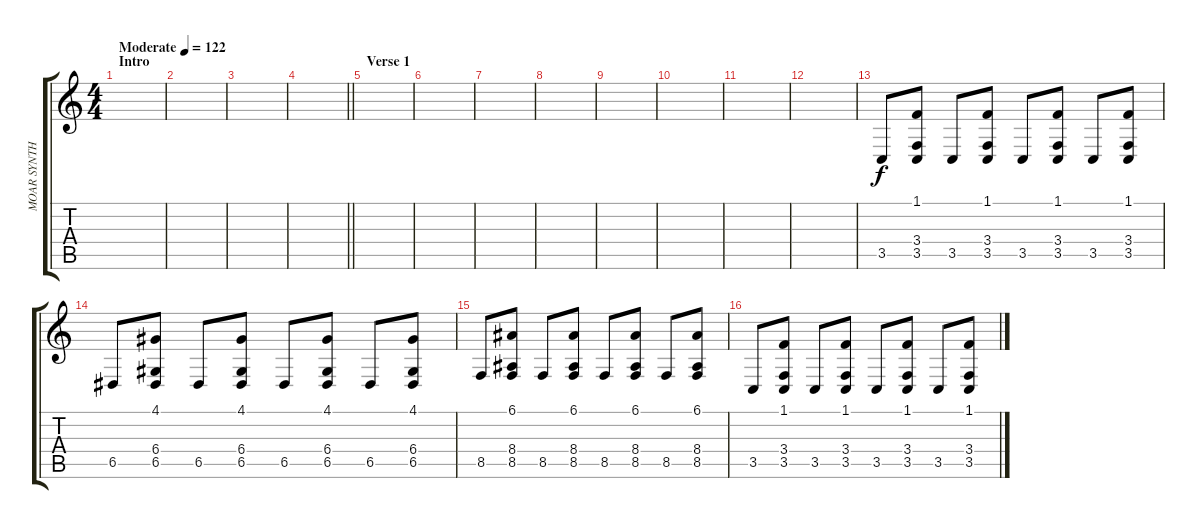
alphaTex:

\track ("MOAR SYNTH" "MOAR SYNTH") {instrument lead1square}
\staff {score tabs}
\tuning (E4 B3 G3 D3 A2 E2) {hide}
\ts (4 4)
\section ("" "Intro")
\tempo (122 "Moderate")
\clef g2
\ks c
|
|
|
\barLineRight lightlight
|
\section ("" "Verse 1")
|
|
|
|
|
|
|
|
3.5.8 (1.1 3.4 3.5).8 3.5.8 (1.1 3.4 3.5).8 3.5.8 (1.1 3.4 3.5).8 3.5.8 (1.1 3.4 3.5).8 |
6.5.8 (4.1 6.4 6.5).8 6.5.8 (4.1 6.4 6.5).8 6.5.8 (4.1 6.4 6.5).8 6.5.8 (4.1 6.4 6.5).8 |
8.5.8 (6.1 8.4 8.5).8 8.5.8 (6.1 8.4 8.5).8 8.5.8 (6.1 8.4 8.5).8 8.5.8 (6.1 8.4 8.5).8 |
3.5.8 (1.1 3.4 3.5).8 3.5.8 (1.1 3.4 3.5).8 3.5.8 (1.1 3.4 3.5).8 3.5.8 (1.1 3.4 3.5).8
